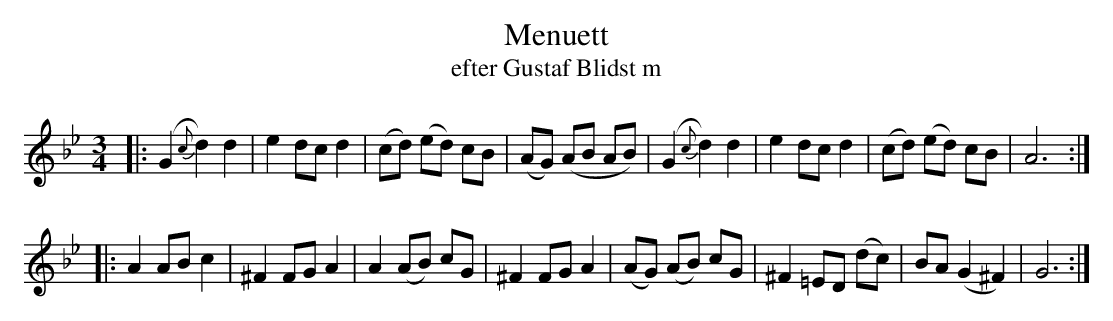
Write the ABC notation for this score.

X:1
T:Menuett
T:efter Gustaf Blidst m
M:3/4
K:Gm
L:1/8
O:Tobolsk, Ryssland/ Skara, ¡¢sterg¡£tland
|:(G2 {c}d2) d2 | e2 dc d2| (cd) (ed) cB |(AG) (AB AB)| (G2 {c}d2) d2 | e2 dc d2| (cd) (ed) cB | A6 :|
|: A2 AB c2| ^F2 FG A2| A2 (AB) cG | ^F2 FG A2| (AG) (AB) cG | ^F2 =ED (dc) | BA (G2 ^F2) | G6 :|
